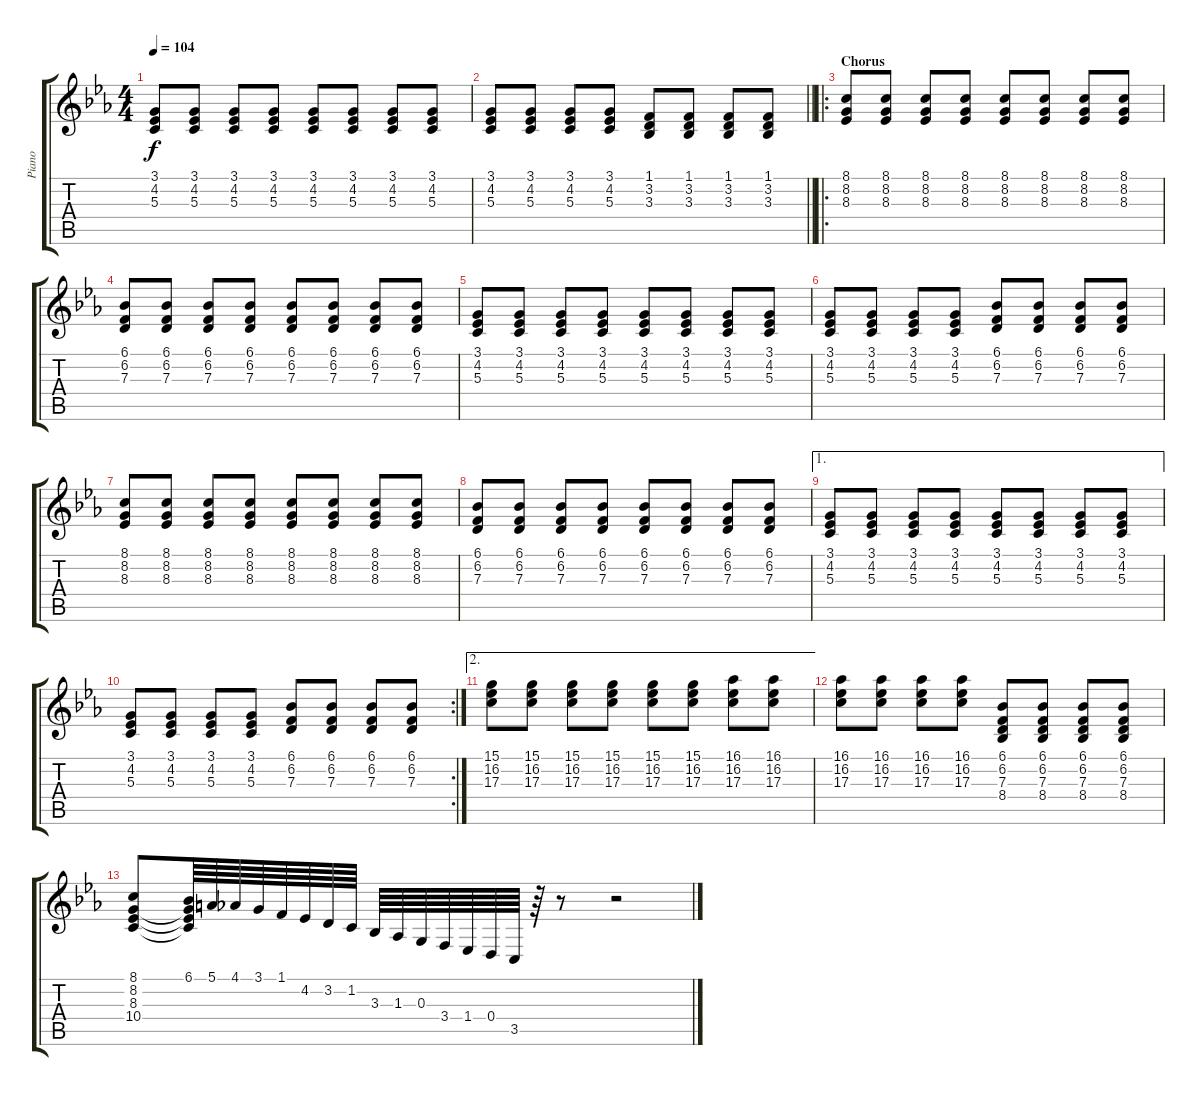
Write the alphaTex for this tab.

\track ("Piano" "Piano") {instrument brightacousticpiano}
\staff {score tabs}
\tuning (E4 B3 G3 D3 A2 E2) {hide}
\ts (4 4)
\tempo 104
\clef g2
\ks eb
(3.1 4.2 5.3).8{dy f} (3.1 4.2 5.3).8 (3.1 4.2 5.3).8 (3.1 4.2 5.3).8 (3.1 4.2 5.3).8 (3.1 4.2 5.3).8 (3.1 4.2 5.3).8 (3.1 4.2 5.3).8 |
\barLineRight lightlight
(3.1 4.2 5.3).8 (3.1 4.2 5.3).8 (3.1 4.2 5.3).8 (3.1 4.2 5.3).8 (1.1 3.2 3.3).8 (1.1 3.2 3.3).8 (1.1 3.2 3.3).8 (1.1 3.2 3.3).8 |
\ro
\section ("" "Chorus")
(8.1 8.2 8.3).8 (8.1 8.2 8.3).8 (8.1 8.2 8.3).8 (8.1 8.2 8.3).8 (8.1 8.2 8.3).8 (8.1 8.2 8.3).8 (8.1 8.2 8.3).8 (8.1 8.2 8.3).8 |
(6.1 6.2 7.3).8 (6.1 6.2 7.3).8 (6.1 6.2 7.3).8 (6.1 6.2 7.3).8 (6.1 6.2 7.3).8 (6.1 6.2 7.3).8 (6.1 6.2 7.3).8 (6.1 6.2 7.3).8 |
(3.1 4.2 5.3).8 (3.1 4.2 5.3).8 (3.1 4.2 5.3).8 (3.1 4.2 5.3).8 (3.1 4.2 5.3).8 (3.1 4.2 5.3).8 (3.1 4.2 5.3).8 (3.1 4.2 5.3).8 |
(3.1 4.2 5.3).8 (3.1 4.2 5.3).8 (3.1 4.2 5.3).8 (3.1 4.2 5.3).8 (6.1 6.2 7.3).8 (6.1 6.2 7.3).8 (6.1 6.2 7.3).8 (6.1 6.2 7.3).8 |
(8.1 8.2 8.3).8 (8.1 8.2 8.3).8 (8.1 8.2 8.3).8 (8.1 8.2 8.3).8 (8.1 8.2 8.3).8 (8.1 8.2 8.3).8 (8.1 8.2 8.3).8 (8.1 8.2 8.3).8 |
(6.1 6.2 7.3).8 (6.1 6.2 7.3).8 (6.1 6.2 7.3).8 (6.1 6.2 7.3).8 (6.1 6.2 7.3).8 (6.1 6.2 7.3).8 (6.1 6.2 7.3).8 (6.1 6.2 7.3).8 |
\ae 1
(3.1 4.2 5.3).8 (3.1 4.2 5.3).8 (3.1 4.2 5.3).8 (3.1 4.2 5.3).8 (3.1 4.2 5.3).8 (3.1 4.2 5.3).8 (3.1 4.2 5.3).8 (3.1 4.2 5.3).8 |
\rc 2
(3.1 4.2 5.3).8 (3.1 4.2 5.3).8 (3.1 4.2 5.3).8 (3.1 4.2 5.3).8 (6.1 6.2 7.3).8 (6.1 6.2 7.3).8 (6.1 6.2 7.3).8 (6.1 6.2 7.3).8 |
\ae 2
(15.1 16.2 17.3).8 (15.1 16.2 17.3).8 (15.1 16.2 17.3).8 (15.1 16.2 17.3).8 (15.1 16.2 17.3).8 (15.1 16.2 17.3).8 (16.1 16.2 17.3).8 (16.1 16.2 17.3).8 |
(16.1 16.2 17.3).8 (16.1 16.2 17.3).8 (16.1 16.2 17.3).8 (16.1 16.2 17.3).8 (6.1 6.2 7.3 8.4).8 (6.1 6.2 7.3 8.4).8 (6.1 6.2 7.3 8.4).8 (6.1 6.2 7.3 8.4).8 |
(8.1 8.2 8.3 10.4).8 (6.1 8.2{t} 8.3{t} 10.4{t}).64 5.1.64 4.1.64 3.1.64 1.1.64 4.2.64 3.2.64 1.2.64 3.3.64 1.3.64 0.3.64 3.4.64 1.4.64 0.4.64 3.5.64 r.64 r.8 r.2
